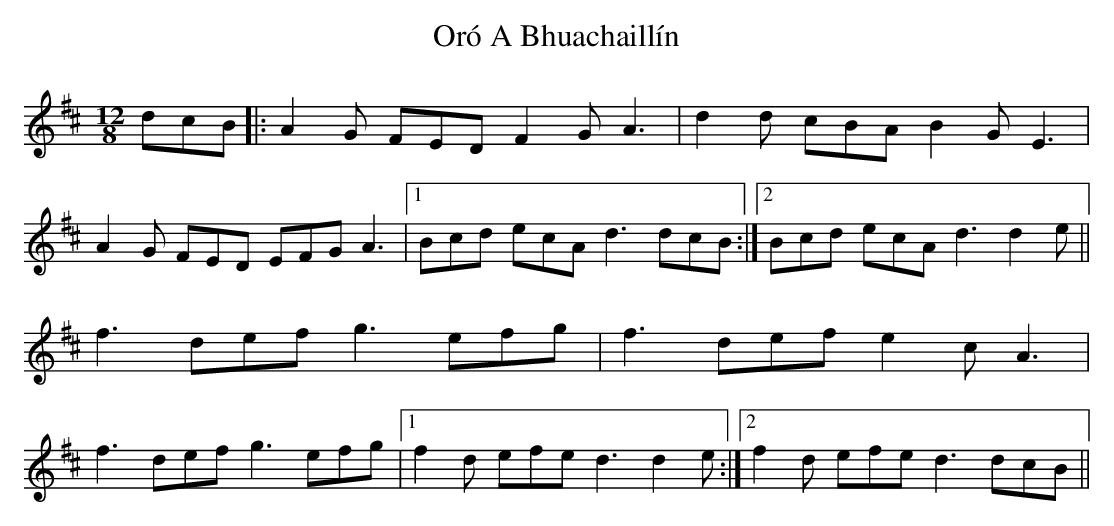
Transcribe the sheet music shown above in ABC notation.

X:1
T: Oró A Bhuachaillín
M: 12/8
L: 1/8
K: Dmaj
dcB|:A2G FED F2G A3|d2d cBA B2G E3|
A2G FED EFG A3|1 Bcd ecA d3 dcB:|2 Bcd ecA d3 d2e||
f3 def g3 efg|f3 def e2c A3|
f3 def g3 efg|1 f2d efe d3 d2e:|2 f2d efe d3 dcB||
